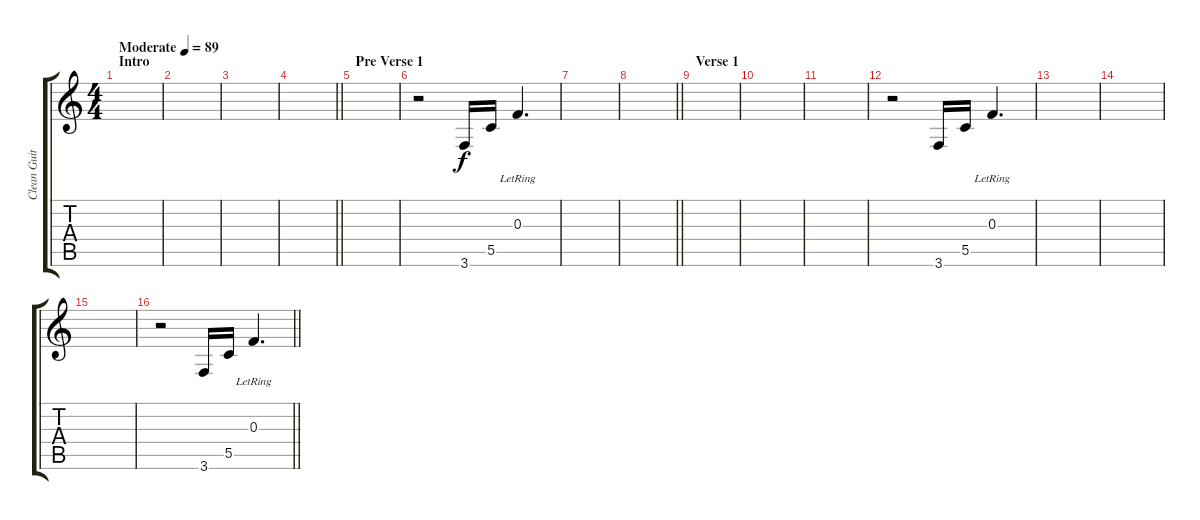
\track ("Clean Guit" "Clean Guit") {instrument electricguitarclean}
\staff {score tabs}
\tuning (D4 A3 F3 C3 G2 D2) {hide}
\ts (4 4)
\section ("" "Intro")
\tempo (89 "Moderate")
\clef g2
\ks c
|
|
|
\barLineRight lightlight
|
\section ("" "Pre Verse 1")
|
r.2 3.6.16 5.5.16 0.3{lr}.4{d} |
|
\barLineRight lightlight
|
\section ("" "Verse 1")
|
|
|
r.2 3.6.16 5.5.16 0.3{lr}.4{d} |
|
|
|
\barLineRight lightlight
r.2 3.6.16 5.5.16 0.3{lr}.4{d}
